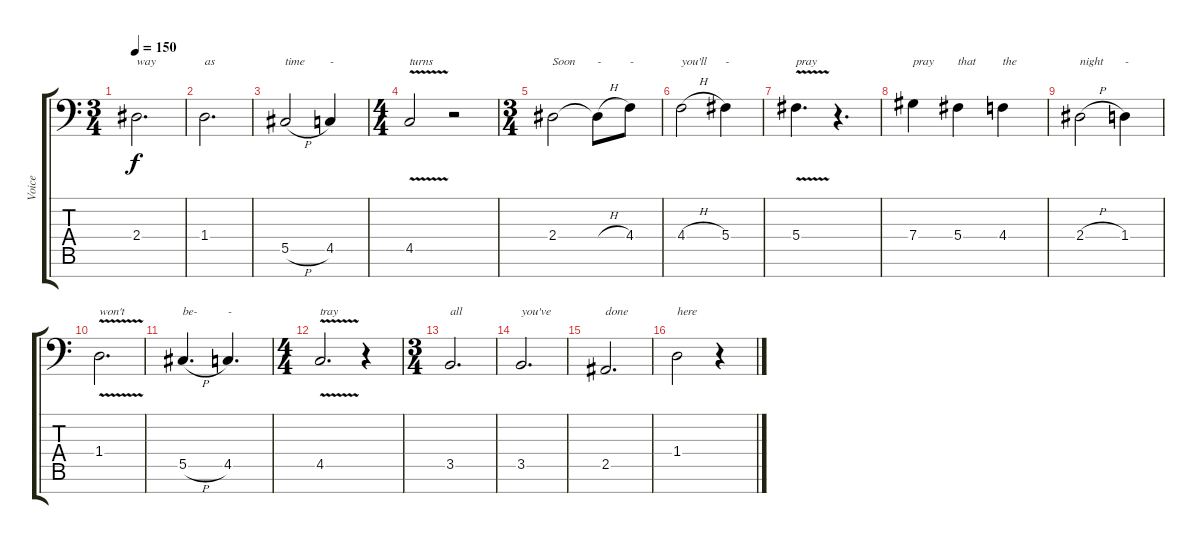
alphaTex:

\track ("Voice" "Voice") {instrument lead6voice}
\staff {score tabs}
\tuning (Eb4 Bb3 Gb3 Db3 Ab2 Eb2 Bb1) {hide}
\ts (3 4)
\tempo 150
\clef f4
\ks c
2.4.2{d txt "way" dy f} |
1.4.2{d txt "as"} |
5.5{h}.2{txt "time"} 4.5.4{txt "-"} |
\ts (4 4)
4.5{v}.2{txt "turns"} r.2 |
\ts (3 4)
2.4.2{txt "Soon"} 2.4{h t}.8{txt "-"} 4.4.8{txt "-"} |
4.4{h}.2{txt "you'll"} 5.4.4{txt "-"} |
5.4{v}.4{d txt "pray"} r.4{d} |
7.4.4{txt "pray"} 5.4.4{txt "that"} 4.4.4{txt "the"} |
2.4{h}.2{txt "night"} 1.4.4{txt "-"} |
1.4{v}.2{d txt "won't"} |
5.5{h}.4{d txt "be-"} 4.5.4{d txt "-"} |
\ts (4 4)
4.5{v}.2{d txt "tray"} r.4 |
\ts (3 4)
3.5.2{d txt "all"} |
3.5.2{d txt "you've"} |
2.5.2{d txt "done"} |
1.4.2{txt "here"} r.4
